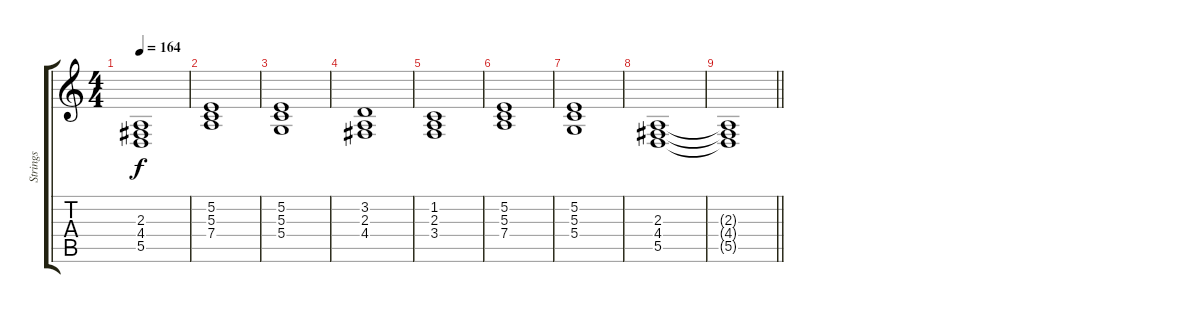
\track ("Strings" "Strings") {instrument stringensemble1}
\staff {score tabs}
\tuning (E4 B3 G3 D3 A2 E2) {hide}
\ts (4 4)
\tempo 164
\clef g2
\ks c
(2.3{t} 4.4{t} 5.5{t}).1{dy f} |
(5.2 5.3 7.4).1 |
(5.2 5.3 5.4).1 |
(3.2 2.3 4.4).1 |
(1.2 2.3 3.4).1 |
(5.2 5.3 7.4).1 |
(5.2 5.3 5.4).1 |
(2.3 4.4 5.5).1 |
\barLineRight lightlight
(2.3{t} 4.4{t} 5.5{t}).1
